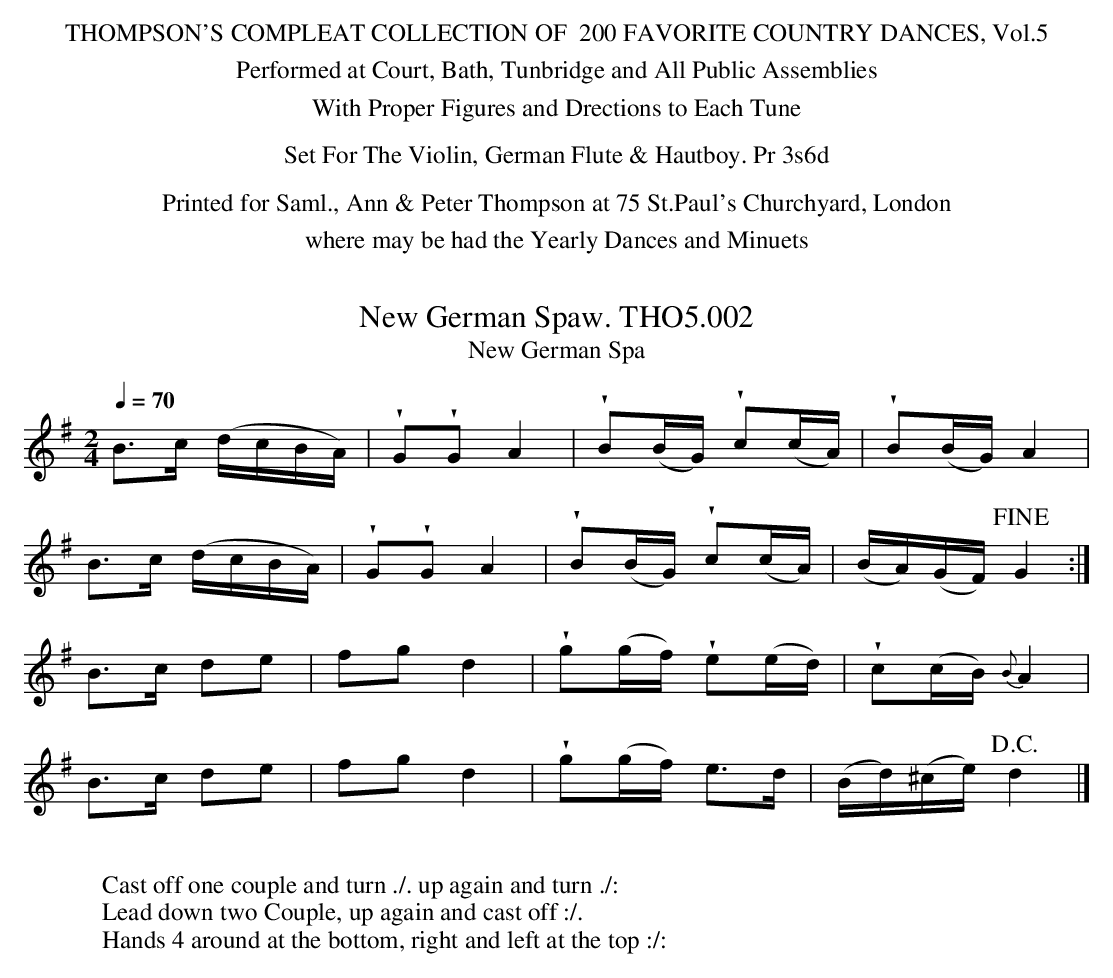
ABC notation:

X:1
T:New German Spaw. THO5.002
T:New German Spa
M:2/4
L:1/8
U:w=!wedge!
Q:1/4=70
K:G
B>c (d/c/B/A/)|wGwG A2|wB(B/G/) wc(c/A/)|wB(B/G/) A2|
B>c (d/c/B/A/)|wGwG A2|wB(B/G/) wc(c/A/)|(B/A/)(G/F/) !fine!G2 :|
B>c de|fg d2|wg(g/f/) we(e/d/)|wc(c/B/) {B}A2|
B>c de|fg d2|wg(g/f/) e>d|(B/d/)(^c/e/)  !D.C.!d2|]
W:
W:Cast off one couple and turn ./. up again and turn ./:
W:Lead down two Couple, up again and cast off :/.
W:Hands 4 around at the bottom, right and left at the top :/:
